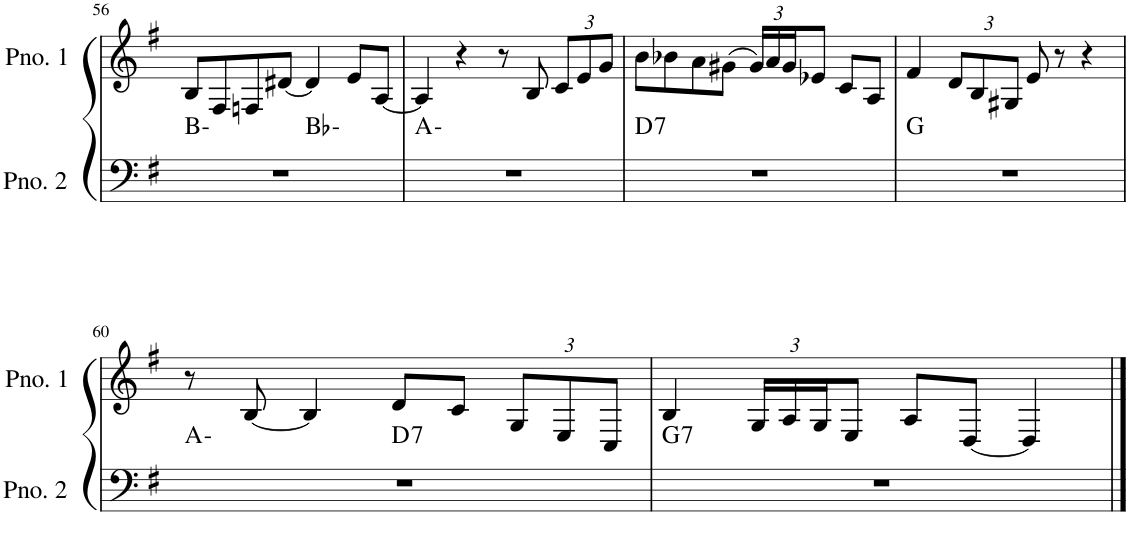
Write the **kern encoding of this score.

**kern	**harte	**kern
*part2	*part2	*part1
*staff2	*	*staff1
*I"ピアノ 2	*	*I"ピアノ 1
!!LO:PB:g=z
*clefF4	*	*clefG2
*k[f#]	*	*k[f#]
*M4/4	*	*M4/4
=56	=56	=56
*^	*	*
1r	2ryy	B:min	8B/L
.	.	.	8F#/
.	.	.	8Fn/
.	.	.	[8d#X/J
.	2ryy	Bb:min	4d#/]
.	.	.	8e/L
.	.	.	[8A/J
*v	*v	*	*
=57	=57	=57
1r	A:min	4A/]
.	.	4r
.	.	8r
.	.	8B/
*	*	*Xbrackettup
.	.	12c/L
.	.	12e/
.	.	12g/J
=58	=58	=58
!	!LO:H:kt=7	!
1r	D:7	8b\L
.	.	8b-X\
.	.	8a\
.	.	(8g#X\J
.	.	24g#/LL)
.	.	24a/
.	.	24g#/J
.	.	8e-X/J
.	.	8c/L
.	.	8A/J
=59	=59	=59
1r	G:maj	4f#/
.	.	12d/L
.	.	12B/
.	.	12G#X/J
.	.	8e/
.	.	8r
.	.	4r
!!LO:LB:g=z
=60	=60	=60
*^	*	*
1r	2ryy	A:min	8r
.	.	.	[8B/
.	.	.	4B/]
!	!	!LO:H:kt=7	!
.	2ryy	D:7	8d/L
.	.	.	8c/J
.	.	.	12G/L
.	.	.	12E/
.	.	.	12C/J
=61	=61	=61	=61
!	!	!LO:H:kt=7	!
*v	*v	*	*
1r	G:7	4B/
.	.	24G/LL
.	.	24A/
.	.	24G/J
.	.	8E/J
.	.	8A/L
.	.	[8D/J
.	.	4D/]
==	==	==
*-	*-	*-
